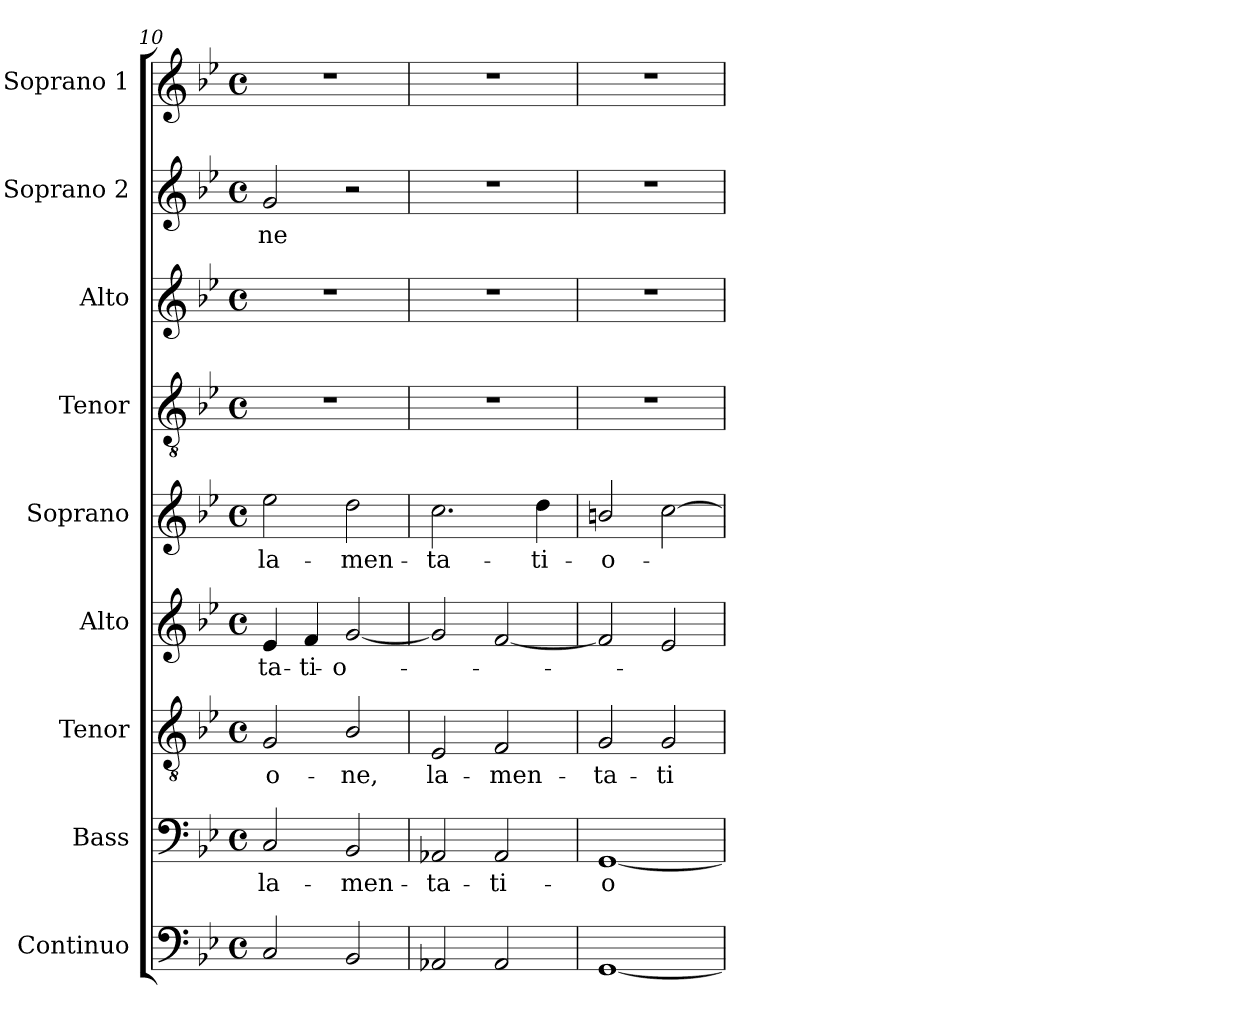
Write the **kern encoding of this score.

**kern	**kern	**text	**kern	**text	**kern	**text	**kern	**text	**kern	**kern	**kern	**text	**kern
*part9	*part8	*part8	*part7	*part7	*part6	*part6	*part5	*part5	*part4	*part3	*part2	*part2	*part1
*staff9	*staff8	*staff8	*staff7	*staff7	*staff6	*staff6	*staff5	*staff5	*staff4	*staff3	*staff2	*staff2	*staff1
*I"Continuo	*I"Bass	*	*I"Tenor	*	*I"Alto	*	*I"Soprano	*	*I"Tenor	*I"Alto	*I"Soprano 2	*	*I"Soprano 1
*I'Cont.	*I'B.	*	*I'T.	*	*I'A.	*	*I'S.	*	*I'T.	*I'A.	*I'S2.	*	*I'S1.
*clefF4	*clefF4	*	*clefGv2	*	*clefG2	*	*clefG2	*	*clefGv2	*clefG2	*clefG2	*	*clefG2
*	*	*	*ITrd7c12	*	*	*	*	*	*ITrd7c12	*	*	*	*
*k[b-e-]	*k[b-e-]	*	*k[b-e-]	*	*k[b-e-]	*	*k[b-e-]	*	*k[b-e-]	*k[b-e-]	*k[b-e-]	*	*k[b-e-]
*B-:	*B-:	*	*B-:	*	*B-:	*	*B-:	*	*B-:	*B-:	*B-:	*	*B-:
*M4/4	*M4/4	*	*M4/4	*	*M4/4	*	*M4/4	*	*M4/4	*M4/4	*M4/4	*	*M4/4
*met(c)	*met(c)	*	*met(c)	*	*met(c)	*	*met(c)	*	*met(c)	*met(c)	*met(c)	*	*met(c)
=10	=10	=10	=10	=10	=10	=10	=10	=10	=10	=10	=10	=10	=10
!	!	!LO:LY:b:color=#000000	!	!	!	!	!	!	!	!	!	!	!
!	!	!	!	!LO:LY:b:color=#000000	!	!	!	!	!	!	!	!	!
!	!	!	!	!	!	!LO:LY:b:color=#000000	!	!	!	!	!	!	!
!	!	!	!	!	!	!	!	!LO:LY:b:color=#000000	!	!	!	!	!
!	!	!	!	!	!	!	!	!	!	!	!	!LO:LY:b:color=#000000	!
2Ci/	2Ci/	la-	2GGi/	-o-	4e-i/	-ta-	2ee-i\	la-	1r	1r	2gi/	-ne	1r
!	!	!	!	!	!	!LO:LY:b:color=#000000	!	!	!	!	!	!	!
.	.	.	.	.	4fi/	-ti-	.	.	.	.	.	.	.
!	!	!LO:LY:b:color=#000000	!	!	!	!	!	!	!	!	!	!	!
!	!	!	!	!LO:LY:b:color=#000000	!	!	!	!	!	!	!	!	!
!	!	!	!	!	!	!LO:LY:b:color=#000000	!	!	!	!	!	!	!
!	!	!	!	!	!	!	!	!LO:LY:b:color=#000000	!	!	!	!	!
2BB-i/	2BB-i/	-men-	2BB-i/	-ne,	[<2gi/	-o-	2ddi\	-men-	.	.	2r	.	.
=11	=11	=11	=11	=11	=11	=11	=11	=11	=11	=11	=11	=11	=11
!	!	!LO:LY:b:color=#000000	!	!	!	!	!	!	!	!	!	!	!
!	!	!	!	!LO:LY:b:color=#000000	!	!	!	!	!	!	!	!	!
!	!	!	!	!	!	!	!	!LO:LY:b:color=#000000	!	!	!	!	!
2AA-Xi/	2AA-Xi/	-ta-	2EE-i/	la-	2gi/]	.	2.cci\	-ta-	1r	1r	1r	.	1r
!	!	!LO:LY:b:color=#000000	!	!	!	!	!	!	!	!	!	!	!
!	!	!	!	!LO:LY:b:color=#000000	!	!	!	!	!	!	!	!	!
2AA-i/	2AA-i/	-ti-	2FFi/	-men-	[<2fi/	.	.	.	.	.	.	.	.
!	!	!	!	!	!	!	!	!LO:LY:b:color=#000000	!	!	!	!	!
.	.	.	.	.	.	.	4ddi\	-ti-	.	.	.	.	.
=12	=12	=12	=12	=12	=12	=12	=12	=12	=12	=12	=12	=12	=12
!	!	!LO:LY:b:color=#000000	!	!	!	!	!	!	!	!	!	!	!
!	!	!	!	!LO:LY:b:color=#000000	!	!	!	!	!	!	!	!	!
!	!	!	!	!	!	!	!	!LO:LY:b:color=#000000	!	!	!	!	!
[<1GGi	[<1GGi	-o-	2GGi/	-ta-	2fi/]	.	2bni/	-o-	1r	1r	1r	.	1r
!	!	!	!	!LO:LY:b:color=#000000	!	!	!	!	!	!	!	!	!
.	.	.	2GGi/	-ti-	2e-i/	.	[>2cci\	.	.	.	.	.	.
=	=	=	=	=	=	=	=	=	=	=	=	=	=
*-	*-	*-	*-	*-	*-	*-	*-	*-	*-	*-	*-	*-	*-
